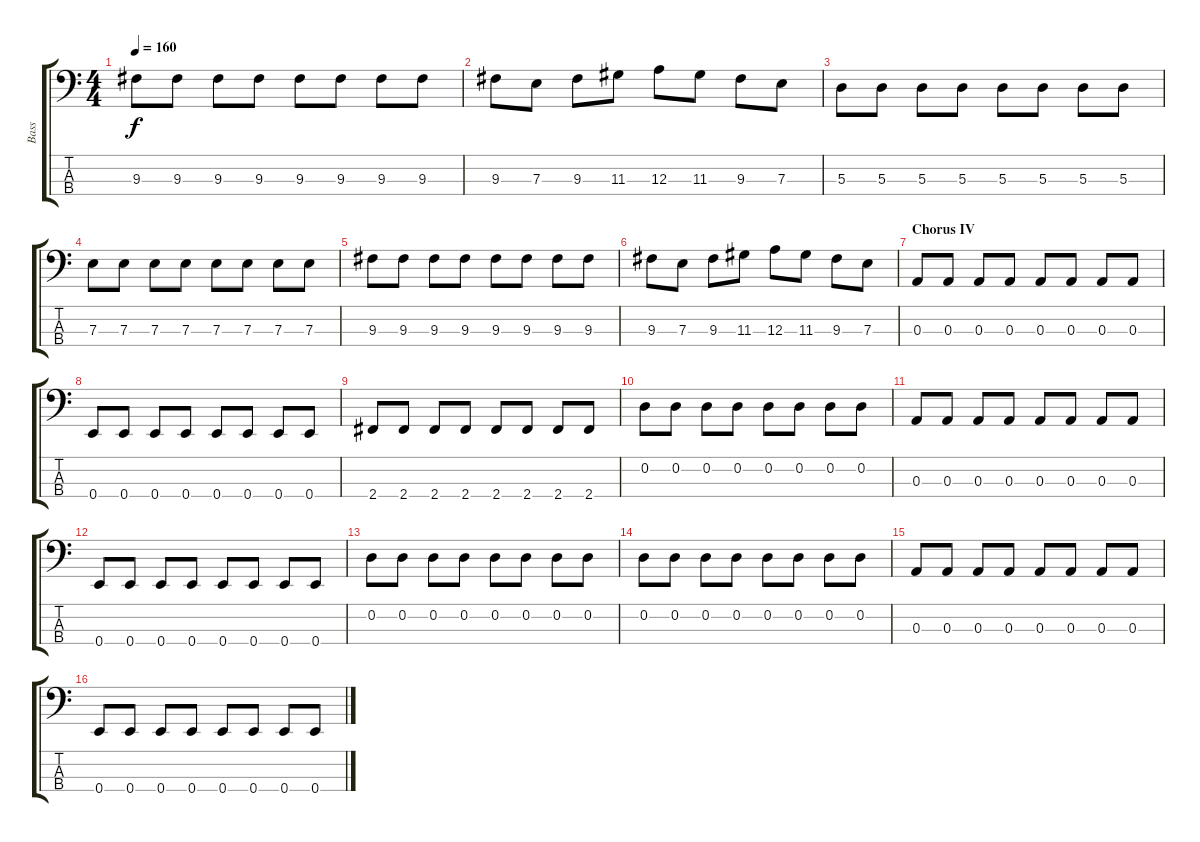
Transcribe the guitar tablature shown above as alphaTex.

\track ("Bass" "Bass") {instrument acousticguitarnylon}
\staff {score tabs}
\tuning (G2 D2 A1 E1) {hide}
\ts (4 4)
\tempo 160
\clef f4
\ks c
9.3.8{dy f} 9.3.8 9.3.8 9.3.8 9.3.8 9.3.8 9.3.8 9.3.8 |
9.3.8 7.3.8 9.3.8 11.3.8 12.3.8 11.3.8 9.3.8 7.3.8 |
5.3.8 5.3.8 5.3.8 5.3.8 5.3.8 5.3.8 5.3.8 5.3.8 |
7.3.8 7.3.8 7.3.8 7.3.8 7.3.8 7.3.8 7.3.8 7.3.8 |
9.3.8 9.3.8 9.3.8 9.3.8 9.3.8 9.3.8 9.3.8 9.3.8 |
9.3.8 7.3.8 9.3.8 11.3.8 12.3.8 11.3.8 9.3.8 7.3.8 |
\section ("" "Chorus IV")
0.3.8 0.3.8 0.3.8 0.3.8 0.3.8 0.3.8 0.3.8 0.3.8 |
0.4.8 0.4.8 0.4.8 0.4.8 0.4.8 0.4.8 0.4.8 0.4.8 |
2.4.8 2.4.8 2.4.8 2.4.8 2.4.8 2.4.8 2.4.8 2.4.8 |
0.2.8 0.2.8 0.2.8 0.2.8 0.2.8 0.2.8 0.2.8 0.2.8 |
0.3.8 0.3.8 0.3.8 0.3.8 0.3.8 0.3.8 0.3.8 0.3.8 |
0.4.8 0.4.8 0.4.8 0.4.8 0.4.8 0.4.8 0.4.8 0.4.8 |
0.2.8 0.2.8 0.2.8 0.2.8 0.2.8 0.2.8 0.2.8 0.2.8 |
0.2.8 0.2.8 0.2.8 0.2.8 0.2.8 0.2.8 0.2.8 0.2.8 |
0.3.8 0.3.8 0.3.8 0.3.8 0.3.8 0.3.8 0.3.8 0.3.8 |
0.4.8 0.4.8 0.4.8 0.4.8 0.4.8 0.4.8 0.4.8 0.4.8
